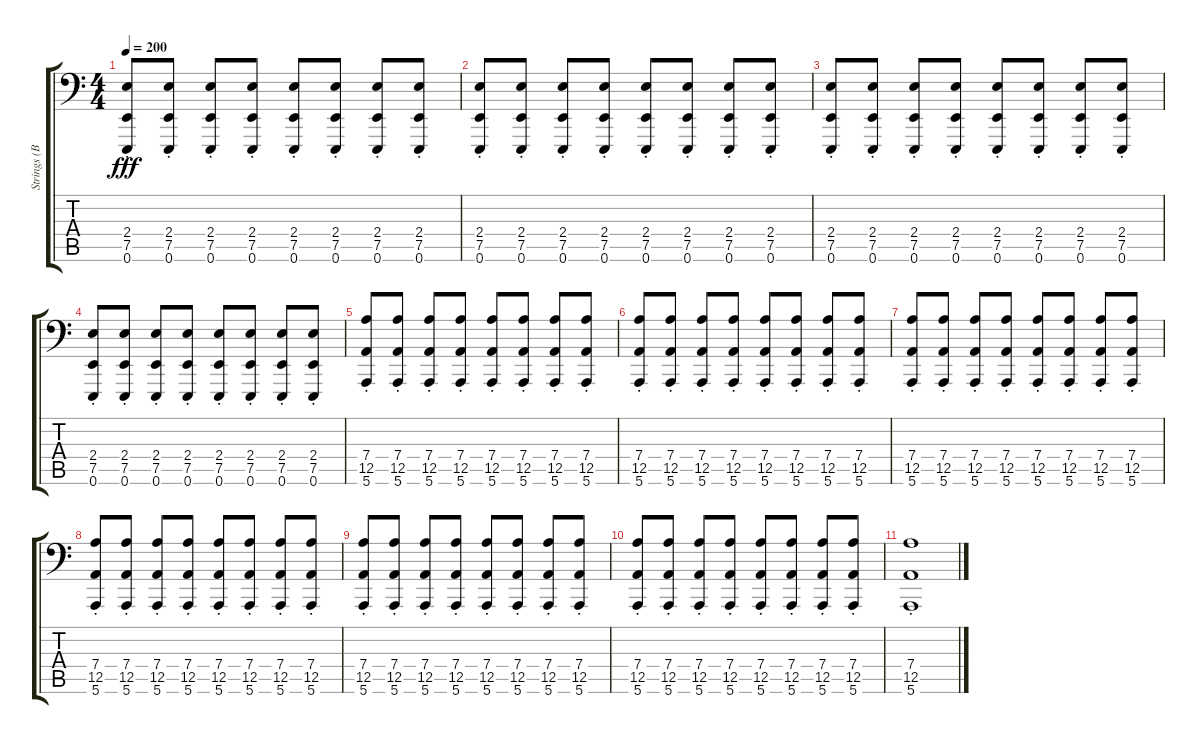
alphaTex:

\track ("Strings (Bass)" "Strings (B") {instrument tremolostrings}
\staff {score tabs}
\tuning (E4 B3 G3 D3 A1 E1) {hide}
\ts (4 4)
\tempo 200
\clef f4
\ks c
(2.4{st} 7.5{st} 0.6{st}).8{dy fff} (2.4{st} 7.5{st} 0.6{st}).8 (2.4{st} 7.5{st} 0.6{st}).8 (2.4{st} 7.5{st} 0.6{st}).8 (2.4{st} 7.5{st} 0.6{st}).8 (2.4{st} 7.5{st} 0.6{st}).8 (2.4{st} 7.5{st} 0.6{st}).8 (2.4{st} 7.5{st} 0.6).8 |
(2.4{st} 7.5{st} 0.6{st}).8 (2.4{st} 7.5{st} 0.6{st}).8 (2.4{st} 7.5{st} 0.6{st}).8 (2.4{st} 7.5{st} 0.6{st}).8 (2.4{st} 7.5{st} 0.6{st}).8 (2.4{st} 7.5{st} 0.6{st}).8 (2.4{st} 7.5{st} 0.6{st}).8 (2.4{st} 7.5{st} 0.6).8 |
(2.4{st} 7.5{st} 0.6{st}).8 (2.4{st} 7.5{st} 0.6{st}).8 (2.4{st} 7.5{st} 0.6{st}).8 (2.4{st} 7.5{st} 0.6{st}).8 (2.4{st} 7.5{st} 0.6{st}).8 (2.4{st} 7.5{st} 0.6{st}).8 (2.4{st} 7.5{st} 0.6{st}).8 (2.4{st} 7.5{st} 0.6).8 |
(2.4{st} 7.5{st} 0.6{st}).8 (2.4{st} 7.5{st} 0.6{st}).8 (2.4{st} 7.5{st} 0.6{st}).8 (2.4{st} 7.5{st} 0.6{st}).8 (2.4{st} 7.5{st} 0.6{st}).8 (2.4{st} 7.5{st} 0.6{st}).8 (2.4{st} 7.5{st} 0.6{st}).8 (2.4{st} 7.5{st} 0.6).8 |
(7.4{st} 12.5{st} 5.6{st}).8 (7.4{st} 12.5{st} 5.6{st}).8 (7.4{st} 12.5{st} 5.6{st}).8 (7.4{st} 12.5{st} 5.6{st}).8 (7.4{st} 12.5{st} 5.6{st}).8 (7.4{st} 12.5{st} 5.6{st}).8 (7.4{st} 12.5{st} 5.6{st}).8 (7.4{st} 12.5{st} 5.6{st}).8 |
(7.4{st} 12.5{st} 5.6{st}).8 (7.4{st} 12.5{st} 5.6{st}).8 (7.4{st} 12.5{st} 5.6{st}).8 (7.4{st} 12.5{st} 5.6{st}).8 (7.4{st} 12.5{st} 5.6{st}).8 (7.4{st} 12.5{st} 5.6{st}).8 (7.4{st} 12.5{st} 5.6{st}).8 (7.4{st} 12.5{st} 5.6{st}).8 |
(7.4{st} 12.5{st} 5.6{st}).8 (7.4{st} 12.5{st} 5.6{st}).8 (7.4{st} 12.5{st} 5.6{st}).8 (7.4{st} 12.5{st} 5.6{st}).8 (7.4{st} 12.5{st} 5.6{st}).8 (7.4{st} 12.5{st} 5.6{st}).8 (7.4{st} 12.5{st} 5.6{st}).8 (7.4{st} 12.5{st} 5.6{st}).8 |
(7.4{st} 12.5{st} 5.6{st}).8 (7.4{st} 12.5{st} 5.6{st}).8 (7.4{st} 12.5{st} 5.6{st}).8 (7.4{st} 12.5{st} 5.6{st}).8 (7.4{st} 12.5{st} 5.6{st}).8 (7.4{st} 12.5{st} 5.6{st}).8 (7.4{st} 12.5{st} 5.6{st}).8 (7.4{st} 12.5{st} 5.6{st}).8 |
(7.4{st} 12.5{st} 5.6{st}).8 (7.4{st} 12.5{st} 5.6{st}).8 (7.4{st} 12.5{st} 5.6{st}).8 (7.4{st} 12.5{st} 5.6{st}).8 (7.4{st} 12.5{st} 5.6{st}).8 (7.4{st} 12.5{st} 5.6{st}).8 (7.4{st} 12.5{st} 5.6{st}).8 (7.4{st} 12.5{st} 5.6{st}).8 |
(7.4{st} 12.5{st} 5.6{st}).8 (7.4{st} 12.5{st} 5.6{st}).8 (7.4{st} 12.5{st} 5.6{st}).8 (7.4{st} 12.5{st} 5.6{st}).8 (7.4{st} 12.5{st} 5.6{st}).8 (7.4{st} 12.5{st} 5.6{st}).8 (7.4{st} 12.5{st} 5.6{st}).8 (7.4{st} 12.5{st} 5.6{st}).8 |
(7.4{st} 12.5{st} 5.6{st}).1
